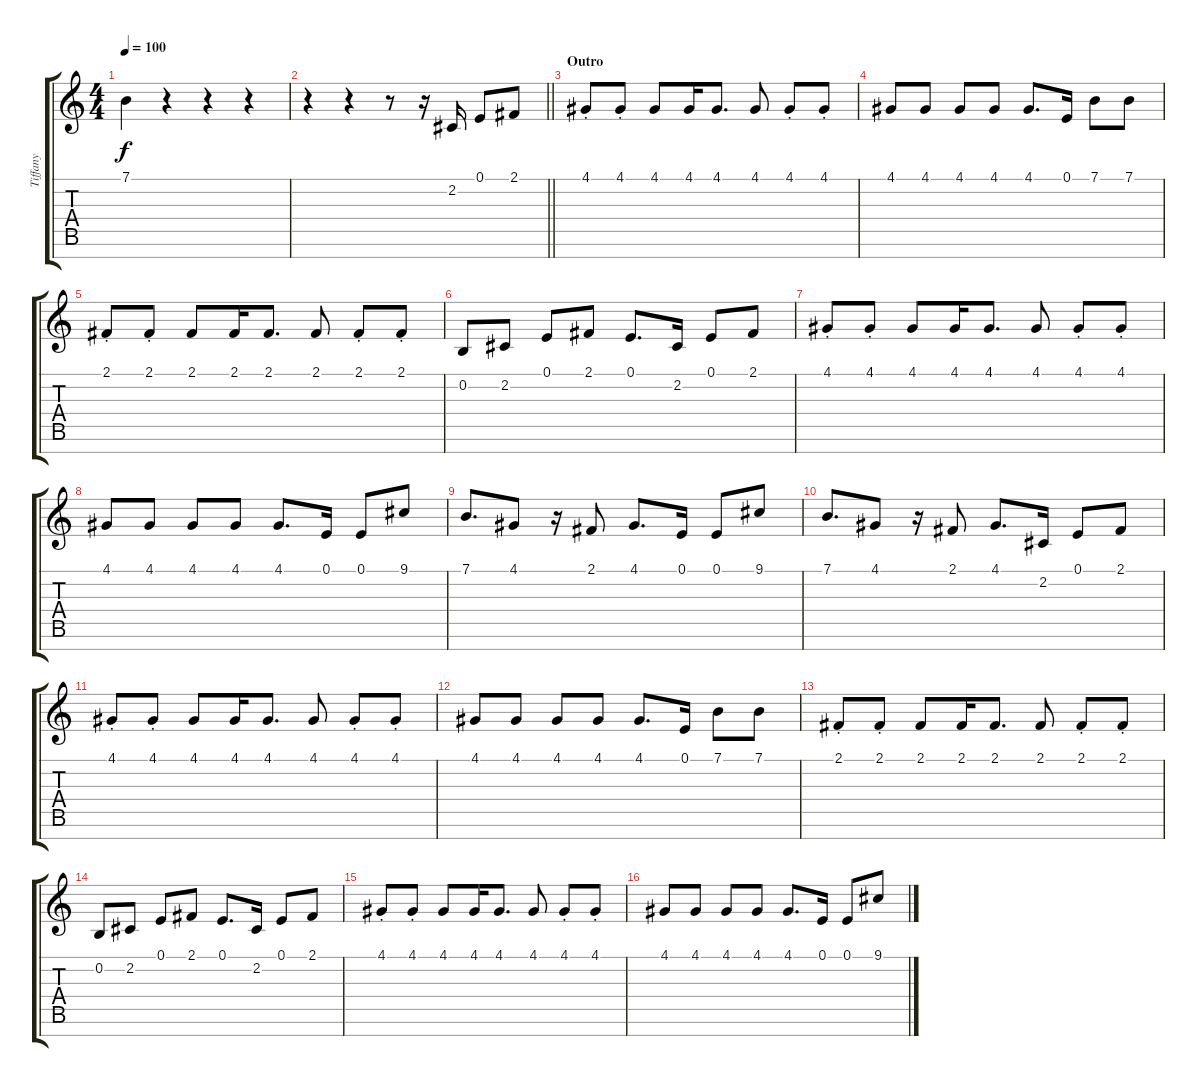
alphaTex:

\track ("Tiffany" "Tiffany") {instrument sopranosax}
\staff {score tabs}
\tuning (E4 B3 G3 D3 A2 E2 B1) {hide}
\ts (4 4)
\tempo 100
\clef g2
\ks c
7.1.4{dy f} r.4 r.4 r.4 |
\barLineRight lightlight
r.4 r.4 r.8 r.16 2.2.16 0.1.8 2.1.8 |
\section ("" "Outro")
4.1{st}.8 4.1{st}.8 4.1.8 4.1.16 4.1.8{d} 4.1.8 4.1{st}.8 4.1{st}.8 |
4.1.8 4.1.8 4.1.8 4.1.8 4.1.8{d} 0.1.16 7.1.8 7.1.8 |
2.1{st}.8 2.1{st}.8 2.1.8 2.1.16 2.1.8{d} 2.1.8 2.1{st}.8 2.1{st}.8 |
0.2.8 2.2.8 0.1.8 2.1.8 0.1.8{d} 2.2.16 0.1.8 2.1.8 |
4.1{st}.8 4.1{st}.8 4.1.8 4.1.16 4.1.8{d} 4.1.8 4.1{st}.8 4.1{st}.8 |
4.1.8 4.1.8 4.1.8 4.1.8 4.1.8{d} 0.1.16 0.1.8 9.1.8 |
7.1.8{d} 4.1.8 r.16 2.1.8 4.1.8{d} 0.1.16 0.1.8 9.1.8 |
7.1.8{d} 4.1.8 r.16 2.1.8 4.1.8{d} 2.2.16 0.1.8 2.1.8 |
4.1{st}.8 4.1{st}.8 4.1.8 4.1.16 4.1.8{d} 4.1.8 4.1{st}.8 4.1{st}.8 |
4.1.8 4.1.8 4.1.8 4.1.8 4.1.8{d} 0.1.16 7.1.8 7.1.8 |
2.1{st}.8 2.1{st}.8 2.1.8 2.1.16 2.1.8{d} 2.1.8 2.1{st}.8 2.1{st}.8 |
0.2.8 2.2.8 0.1.8 2.1.8 0.1.8{d} 2.2.16 0.1.8 2.1.8 |
4.1{st}.8 4.1{st}.8 4.1.8 4.1.16 4.1.8{d} 4.1.8 4.1{st}.8 4.1{st}.8 |
4.1.8 4.1.8 4.1.8 4.1.8 4.1.8{d} 0.1.16 0.1.8 9.1.8
